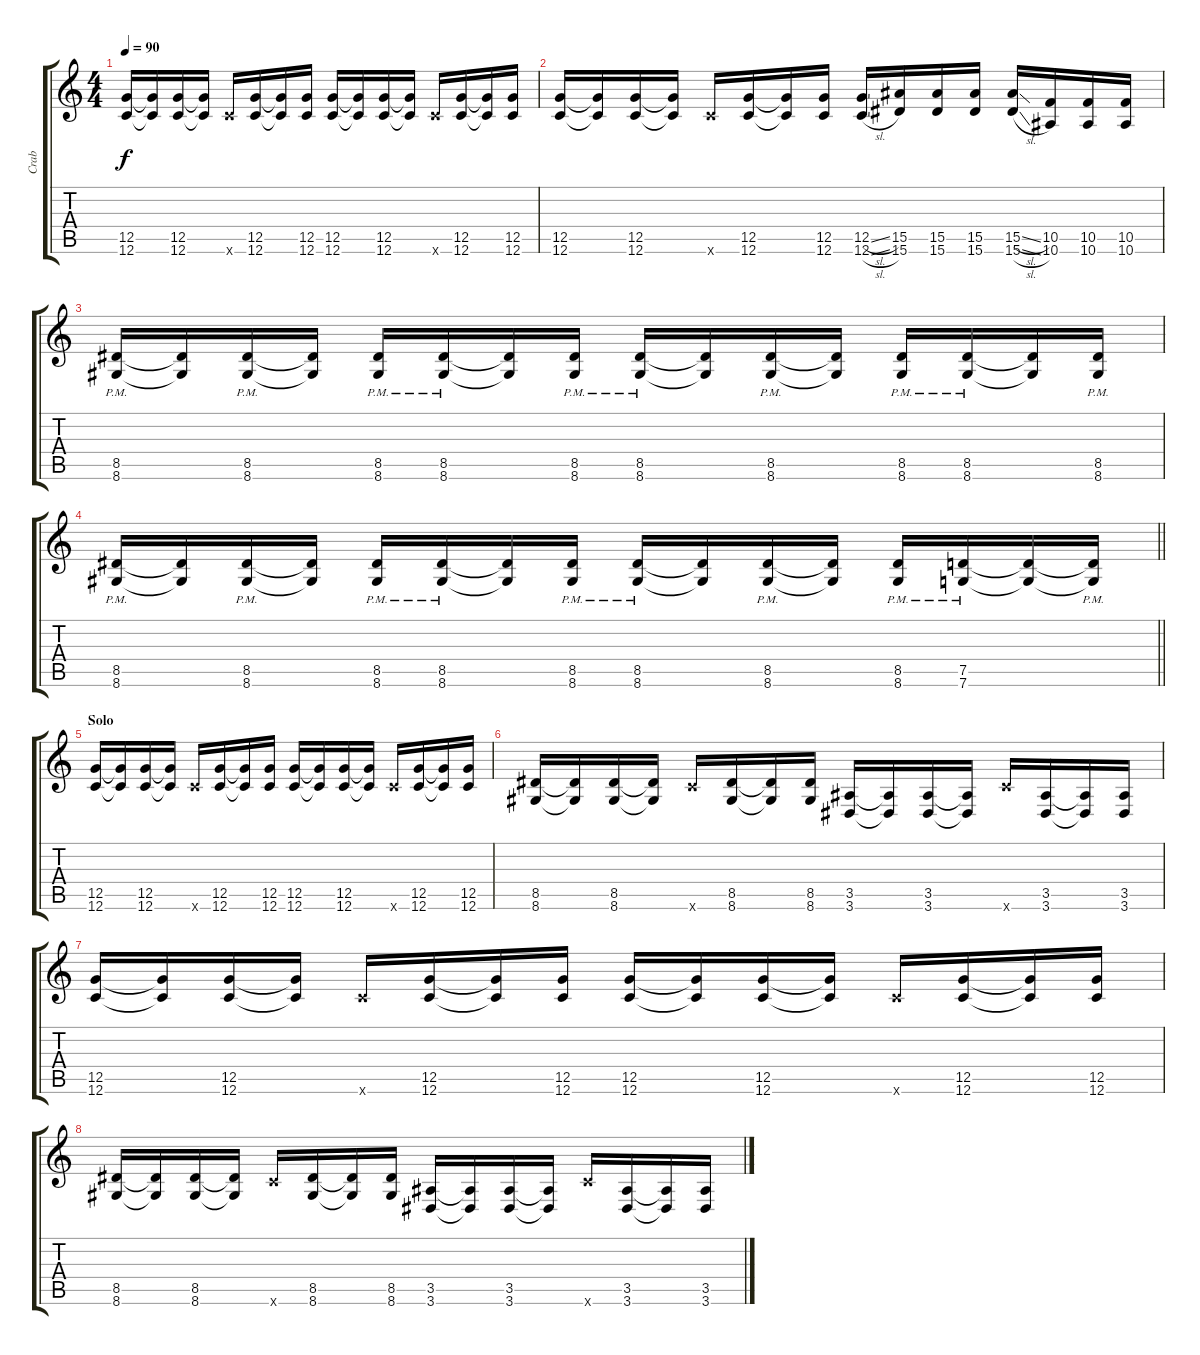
\track ("Crab" "Crab") {instrument distortionguitar}
\staff {score tabs}
\tuning (D4 A3 F3 C3 G2 C2) {hide}
\ts (4 4)
\tempo 90
\clef g2
\ks c
(12.5 12.6).16{dy f} (12.5{t} 12.6{t}).16 (12.5 12.6).16 (12.5{t} 12.6{t}).16 12.6{x}.16 (12.5 12.6).16 (12.5{t} 12.6{t}).16 (12.5 12.6).16 (12.5 12.6).16 (12.5{t} 12.6{t}).16 (12.5 12.6).16 (12.5{t} 12.6{t}).16 12.6{x}.16 (12.5 12.6).16 (12.5{t} 12.6{t}).16 (12.5 12.6).16 |
(12.5 12.6).16 (12.5{t} 12.6{t}).16 (12.5 12.6).16 (12.5{t} 12.6{t}).16 12.6{x}.16 (12.5 12.6).16 (12.5{t} 12.6{t}).16 (12.5 12.6).16 (12.5{sl} 12.6{sl}).16 (15.5 15.6).16 (15.5 15.6).16 (15.5 15.6).16 (15.5{sl} 15.6{sl}).16 (10.5 10.6).16 (10.5 10.6).16 (10.5 10.6).16 |
(8.5{pm} 8.6{pm}).16 (8.5{t} 8.6{t}).16 (8.5{pm} 8.6{pm}).16 (8.5{t} 8.6{t}).16 (8.5{pm} 8.6{pm}).16 (8.5{pm} 8.6{pm}).16 (8.5{t} 8.6{t}).16 (8.5{pm} 8.6{pm}).16 (8.5{pm} 8.6{pm}).16 (8.5{t} 8.6{t}).16 (8.5{pm} 8.6{pm}).16 (8.5{t} 8.6{t}).16 (8.5{pm} 8.6{pm}).16 (8.5{pm} 8.6{pm}).16 (8.5{t} 8.6{t}).16 (8.5{pm} 8.6{pm}).16 |
\barLineRight lightlight
(8.5{pm} 8.6{pm}).16 (8.5{t} 8.6{t}).16 (8.5{pm} 8.6{pm}).16 (8.5{t} 8.6{t}).16 (8.5{pm} 8.6{pm}).16 (8.5{pm} 8.6{pm}).16 (8.5{t} 8.6{t}).16 (8.5{pm} 8.6{pm}).16 (8.5{pm} 8.6{pm}).16 (8.5{t} 8.6{t}).16 (8.5{pm} 8.6{pm}).16 (8.5{t} 8.6{t}).16 (8.5{pm} 8.6{pm}).16 (7.5{pm} 7.6{pm}).16 (7.5{t} 7.6{t}).16 (7.5{pm t} 7.6{pm t}).16 |
\section ("" "Solo")
(12.5 12.6).16 (12.5{t} 12.6{t}).16 (12.5 12.6).16 (12.5{t} 12.6{t}).16 12.6{x}.16 (12.5 12.6).16 (12.5{t} 12.6{t}).16 (12.5 12.6).16 (12.5 12.6).16 (12.5{t} 12.6{t}).16 (12.5 12.6).16 (12.5{t} 12.6{t}).16 12.6{x}.16 (12.5 12.6).16 (12.5{t} 12.6{t}).16 (12.5 12.6).16 |
(8.5 8.6).16 (8.5{t} 8.6{t}).16 (8.5 8.6).16 (8.5{t} 8.6{t}).16 12.6{x}.16 (8.5 8.6).16 (8.5{t} 8.6{t}).16 (8.5 8.6).16 (3.5 3.6).16 (3.5{t} 3.6{t}).16 (3.5 3.6).16 (3.5{t} 3.6{t}).16 12.6{x}.16 (3.5 3.6).16 (3.5{t} 3.6{t}).16 (3.5 3.6).16 |
(12.5 12.6).16 (12.5{t} 12.6{t}).16 (12.5 12.6).16 (12.5{t} 12.6{t}).16 12.6{x}.16 (12.5 12.6).16 (12.5{t} 12.6{t}).16 (12.5 12.6).16 (12.5 12.6).16 (12.5{t} 12.6{t}).16 (12.5 12.6).16 (12.5{t} 12.6{t}).16 12.6{x}.16 (12.5 12.6).16 (12.5{t} 12.6{t}).16 (12.5 12.6).16 |
(8.5 8.6).16 (8.5{t} 8.6{t}).16 (8.5 8.6).16 (8.5{t} 8.6{t}).16 12.6{x}.16 (8.5 8.6).16 (8.5{t} 8.6{t}).16 (8.5 8.6).16 (3.5 3.6).16 (3.5{t} 3.6{t}).16 (3.5 3.6).16 (3.5{t} 3.6{t}).16 12.6{x}.16 (3.5 3.6).16 (3.5{t} 3.6{t}).16 (3.5 3.6).16
